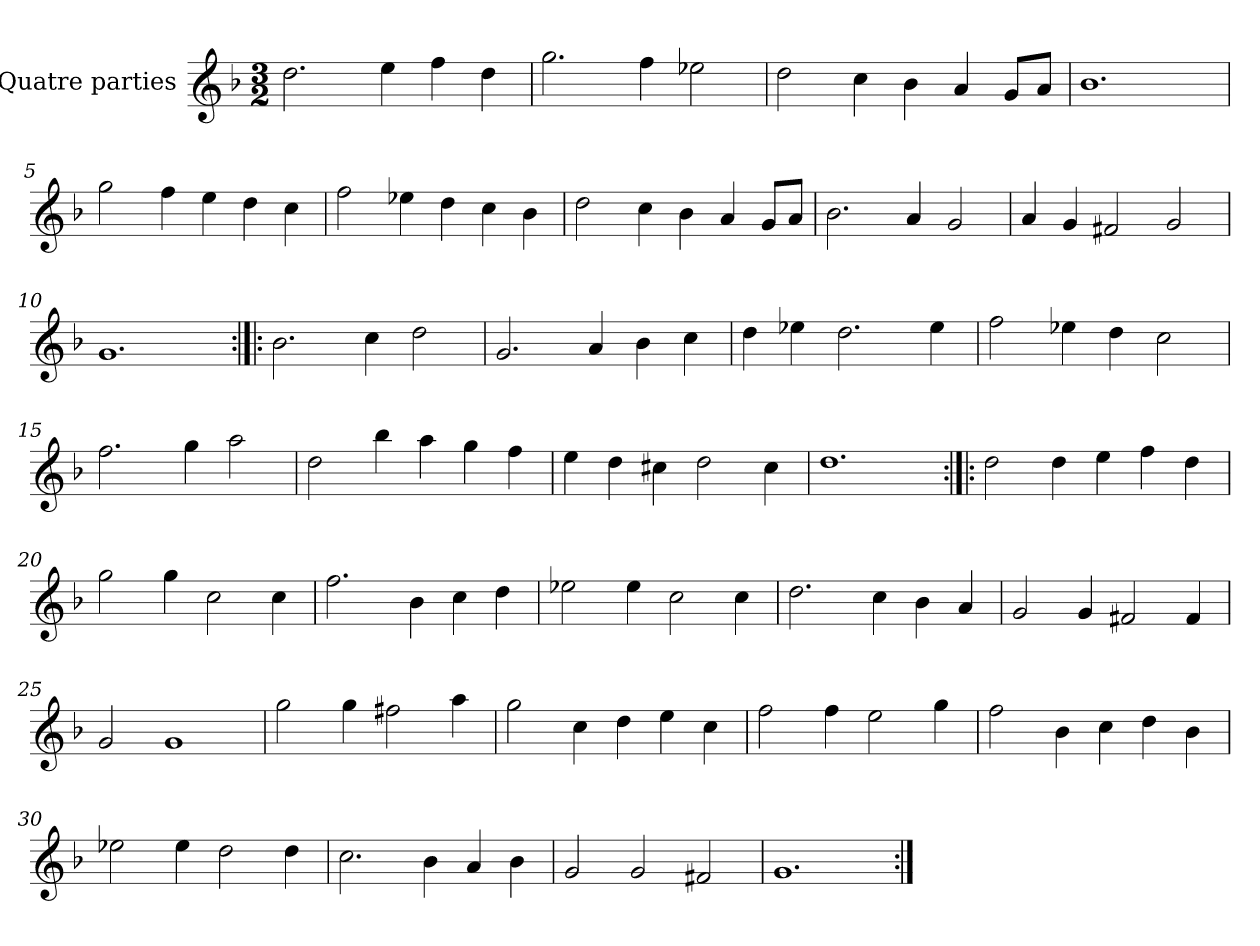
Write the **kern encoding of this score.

**kern
*part1
*staff1
*I"Quatre parties
*clefG2
*k[b-]
*M3/2
*MM180
=1
2.dd\
4ee\
4ff\
4dd\
=2
2.gg\
4ff\
2ee-X\
=3
2dd\
4cc\
4b-\
4a/
8g/L
8a/J
=4
1.b-
=5
2gg\
4ff\
4ee\
4dd\
4cc\
=6
2ff\
4ee-X\
4dd\
4cc\
4b-\
=7
2dd\
4cc\
4b-\
4a/
8g/L
8a/J
=8
2.b-\
4a/
2g/
=9
4a/
4g/
2f#X/
2g/
=10
1.g
=11:|!|:
2.b-\
4cc\
2dd\
=12
2.g/
4a/
4b-\
4cc\
=13
4dd\
4ee-X\
2.dd\
4ee-\
=14
2ff\
4ee-X\
4dd\
2cc\
=15
2.ff\
4gg\
2aa\
=16
2dd\
4bb-\
4aa\
4gg\
4ff\
=17
4ee\
4dd\
4cc#X\
2dd\
4cc#\
=18
1.dd
=19:|!|:
2dd\
4dd\
4ee\
4ff\
4dd\
=20
2gg\
4gg\
2cc\
4cc\
=21
2.ff\
4b-\
4cc\
4dd\
=22
2ee-X\
4ee-\
2cc\
4cc\
=23
2.dd\
4cc\
4b-\
4a/
=24
2g/
4g/
2f#X/
4f#/
=25
2g/
1g
=26
2gg\
4gg\
2ff#X\
4aa\
=27
2gg\
4cc\
4dd\
4ee\
4cc\
=28
2ff\
4ff\
2ee\
4gg\
=29
2ff\
4b-\
4cc\
4dd\
4b-\
=30
2ee-X\
4ee-\
2dd\
4dd\
=31
2.cc\
4b-\
4a/
4b-\
=32
2g/
2g/
2f#X/
=33
1.g
=:|!
*-
